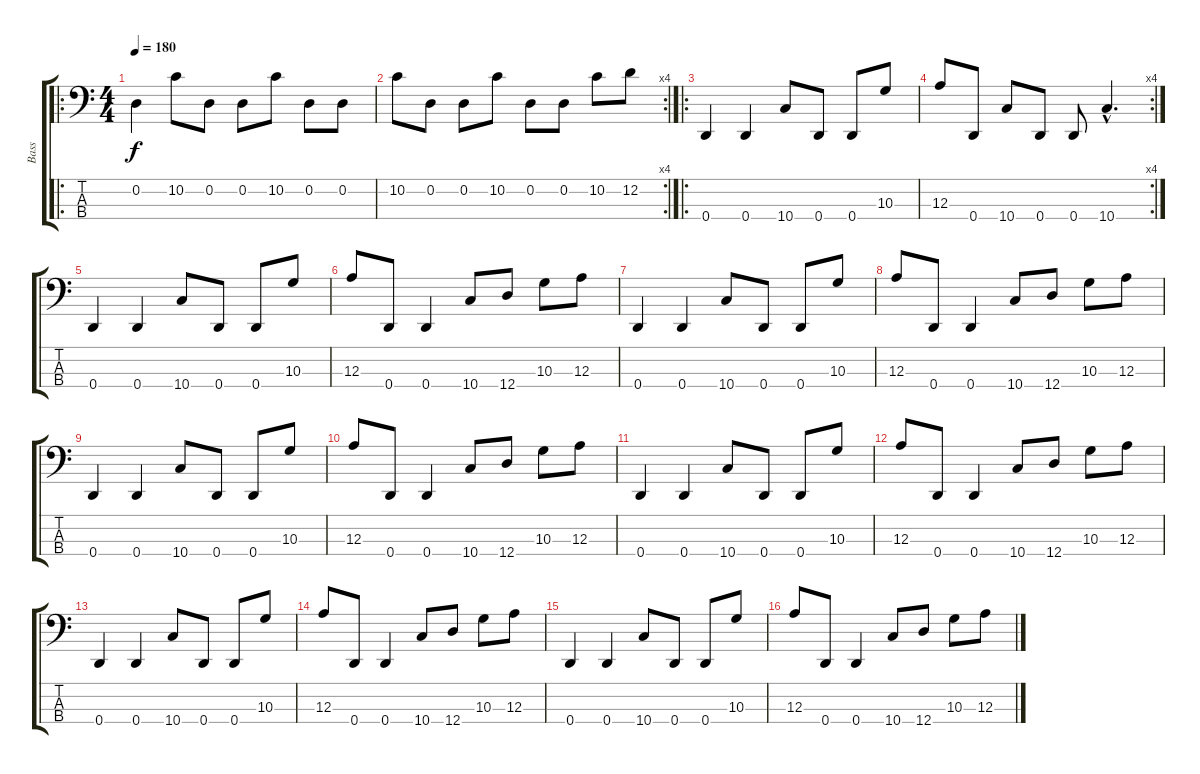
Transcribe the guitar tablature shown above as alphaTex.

\track ("Bass" "Bass") {instrument electricbasspick}
\staff {score tabs}
\tuning (G2 D2 A1 D1) {hide}
\ro
\ts (4 4)
\tempo 180
\clef f4
\ks c
0.2.4{dy f} 10.2.8 0.2.8 0.2.8 10.2.8 0.2.8 0.2.8 |
\rc 4
10.2.8 0.2.8 0.2.8 10.2.8 0.2.8 0.2.8 10.2.8 12.2.8 |
\ro
0.4.4 0.4.4 10.4.8 0.4.8 0.4.8 10.3.8 |
\rc 4
12.3.8 0.4.8 10.4.8 0.4.8 0.4.8 10.4{hac}.4{d} |
0.4.4 0.4.4 10.4.8 0.4.8 0.4.8 10.3.8 |
12.3.8 0.4.8 0.4.4 10.4.8 12.4.8 10.3.8 12.3.8 |
0.4.4 0.4.4 10.4.8 0.4.8 0.4.8 10.3.8 |
12.3.8 0.4.8 0.4.4 10.4.8 12.4.8 10.3.8 12.3.8 |
0.4.4 0.4.4 10.4.8 0.4.8 0.4.8 10.3.8 |
12.3.8 0.4.8 0.4.4 10.4.8 12.4.8 10.3.8 12.3.8 |
0.4.4 0.4.4 10.4.8 0.4.8 0.4.8 10.3.8 |
12.3.8 0.4.8 0.4.4 10.4.8 12.4.8 10.3.8 12.3.8 |
0.4.4 0.4.4 10.4.8 0.4.8 0.4.8 10.3.8 |
12.3.8 0.4.8 0.4.4 10.4.8 12.4.8 10.3.8 12.3.8 |
0.4.4 0.4.4 10.4.8 0.4.8 0.4.8 10.3.8 |
12.3.8 0.4.8 0.4.4 10.4.8 12.4.8 10.3.8 12.3.8
